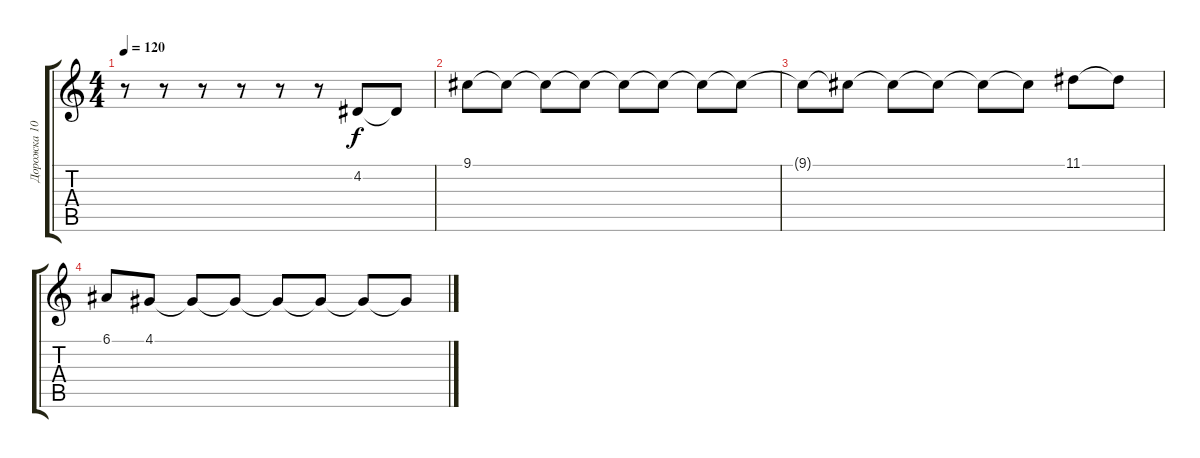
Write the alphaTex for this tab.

\track ("Дорожка 10" "Дорожка 10") {instrument lead1square}
\staff {score tabs}
\tuning (E4 B3 G3 D3 A2 E2) {hide}
\ts (4 4)
\tempo 120
\clef g2
\ks c
r.8{dy f} r.8 r.8 r.8 r.8 r.8 4.2.8 4.2{t}.8 |
9.1.8 9.1{t}.8 9.1{t}.8 9.1{t}.8 9.1{t}.8 9.1{t}.8 9.1{t}.8 9.1{t}.8 |
9.1{t}.8 9.1{t}.8 9.1{t}.8 9.1{t}.8 9.1{t}.8 9.1{t}.8 11.1.8 11.1{t}.8 |
6.1.8 4.1.8 4.1{t}.8 4.1{t}.8 4.1{t}.8 4.1{t}.8 4.1{t}.8 4.1{t}.8
